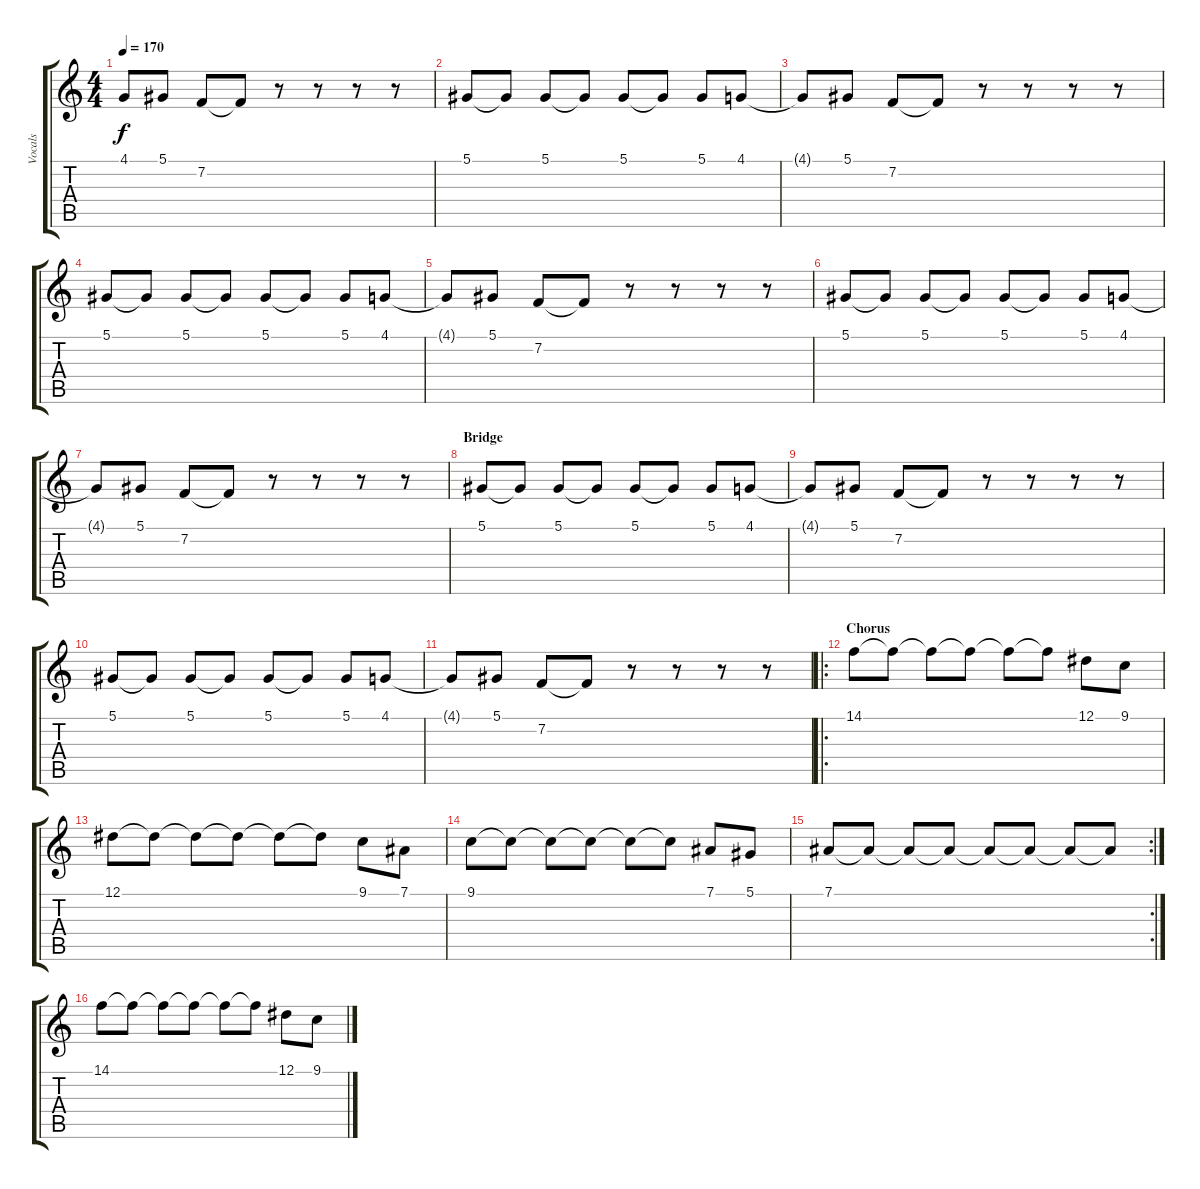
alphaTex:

\track ("Vocals" "Vocals") {instrument tremolostrings}
\staff {score tabs}
\tuning (Eb4 Bb3 Gb3 Db3 Ab2 Eb2) {hide}
\ts (4 4)
\tempo 170
\clef g2
\ks c
4.1{t}.8{dy f} 5.1.8 7.2.8 7.2{t}.8 r.8 r.8 r.8 r.8 |
5.1.8 5.1{t}.8 5.1.8 5.1{t}.8 5.1.8 5.1{t}.8 5.1.8 4.1.8 |
4.1{t}.8 5.1.8 7.2.8 7.2{t}.8 r.8 r.8 r.8 r.8 |
5.1.8 5.1{t}.8 5.1.8 5.1{t}.8 5.1.8 5.1{t}.8 5.1.8 4.1.8 |
4.1{t}.8 5.1.8 7.2.8 7.2{t}.8 r.8 r.8 r.8 r.8 |
5.1.8 5.1{t}.8 5.1.8 5.1{t}.8 5.1.8 5.1{t}.8 5.1.8 4.1.8 |
4.1{t}.8 5.1.8 7.2.8 7.2{t}.8 r.8 r.8 r.8 r.8 |
\section ("" "Bridge")
5.1.8 5.1{t}.8 5.1.8 5.1{t}.8 5.1.8 5.1{t}.8 5.1.8 4.1.8 |
4.1{t}.8 5.1.8 7.2.8 7.2{t}.8 r.8 r.8 r.8 r.8 |
5.1.8 5.1{t}.8 5.1.8 5.1{t}.8 5.1.8 5.1{t}.8 5.1.8 4.1.8 |
4.1{t}.8 5.1.8 7.2.8 7.2{t}.8 r.8 r.8 r.8 r.8 |
\ro
\section ("" "Chorus")
14.1.8 14.1{t}.8 14.1{t}.8 14.1{t}.8 14.1{t}.8 14.1{t}.8 12.1.8 9.1.8 |
12.1.8 12.1{t}.8 12.1{t}.8 12.1{t}.8 12.1{t}.8 12.1{t}.8 9.1.8 7.1.8 |
9.1.8 9.1{t}.8 9.1{t}.8 9.1{t}.8 9.1{t}.8 9.1{t}.8 7.1.8 5.1.8 |
\rc 2
7.1.8 7.1{t}.8 7.1{t}.8 7.1{t}.8 7.1{t}.8 7.1{t}.8 7.1{t}.8 7.1{t}.8 |
14.1.8 14.1{t}.8 14.1{t}.8 14.1{t}.8 14.1{t}.8 14.1{t}.8 12.1.8 9.1.8
